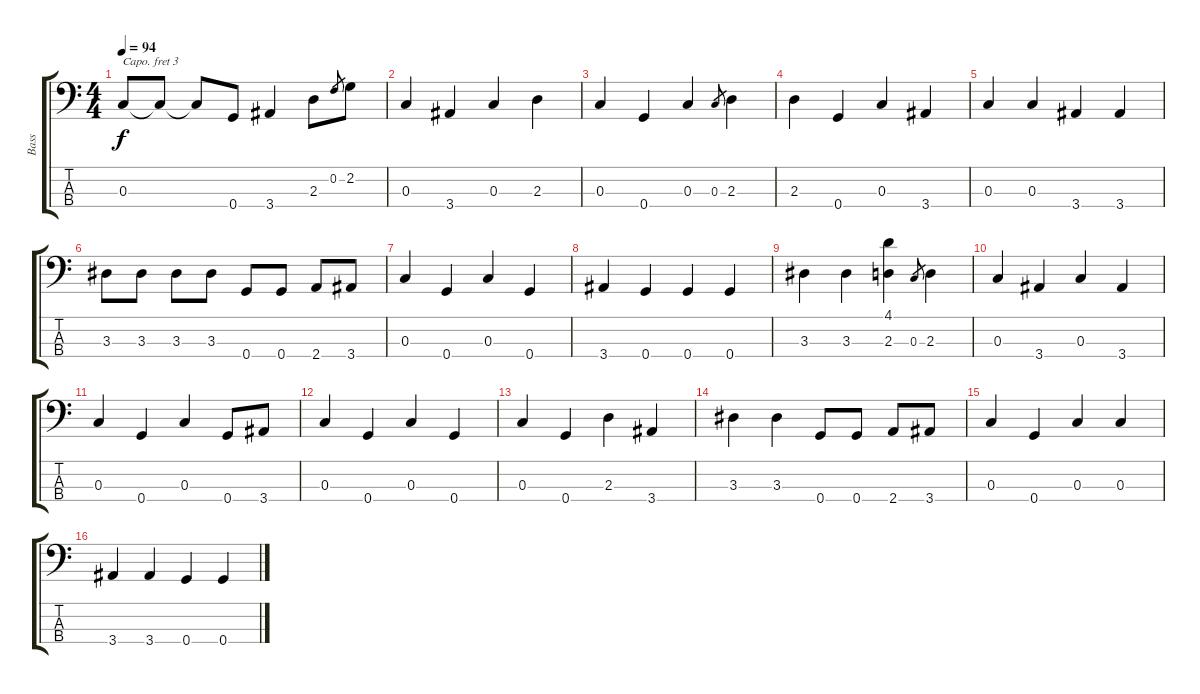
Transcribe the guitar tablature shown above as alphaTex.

\track ("Bass" "Bass") {instrument acousticbass}
\staff {score tabs}
\capo 3
\tuning (G2 D2 A1 E1) {hide}
\ts (4 4)
\tempo 94
\clef f4
\ks c
0.3.8{dy f} 0.3{t}.8 0.3{t}.8 0.4.8 3.4.4 2.3.8 0.2.8{gr} 2.2.8 |
0.3.4 3.4.4 0.3.4 2.3.4 |
0.3.4 0.4.4 0.3.4 0.3.8{gr} 2.3.4 |
2.3.4 0.4.4 0.3.4 3.4.4 |
0.3.4 0.3.4 3.4.4 3.4.4 |
3.3.8 3.3.8 3.3.8 3.3.8 0.4.8 0.4.8 2.4.8 3.4.8 |
0.3.4 0.4.4 0.3.4 0.4.4 |
3.4.4 0.4.4 0.4.4 0.4.4 |
3.3.4 3.3.4 (4.1 2.3).4 0.3.8{gr} 2.3.4 |
0.3.4 3.4.4 0.3.4 3.4.4 |
0.3.4 0.4.4 0.3.4 0.4.8 3.4.8 |
0.3.4 0.4.4 0.3.4 0.4.4 |
0.3.4 0.4.4 2.3.4 3.4.4 |
3.3.4 3.3.4 0.4.8 0.4.8 2.4.8 3.4.8 |
0.3.4 0.4.4 0.3.4 0.3.4 |
3.4.4 3.4.4 0.4.4 0.4.4
